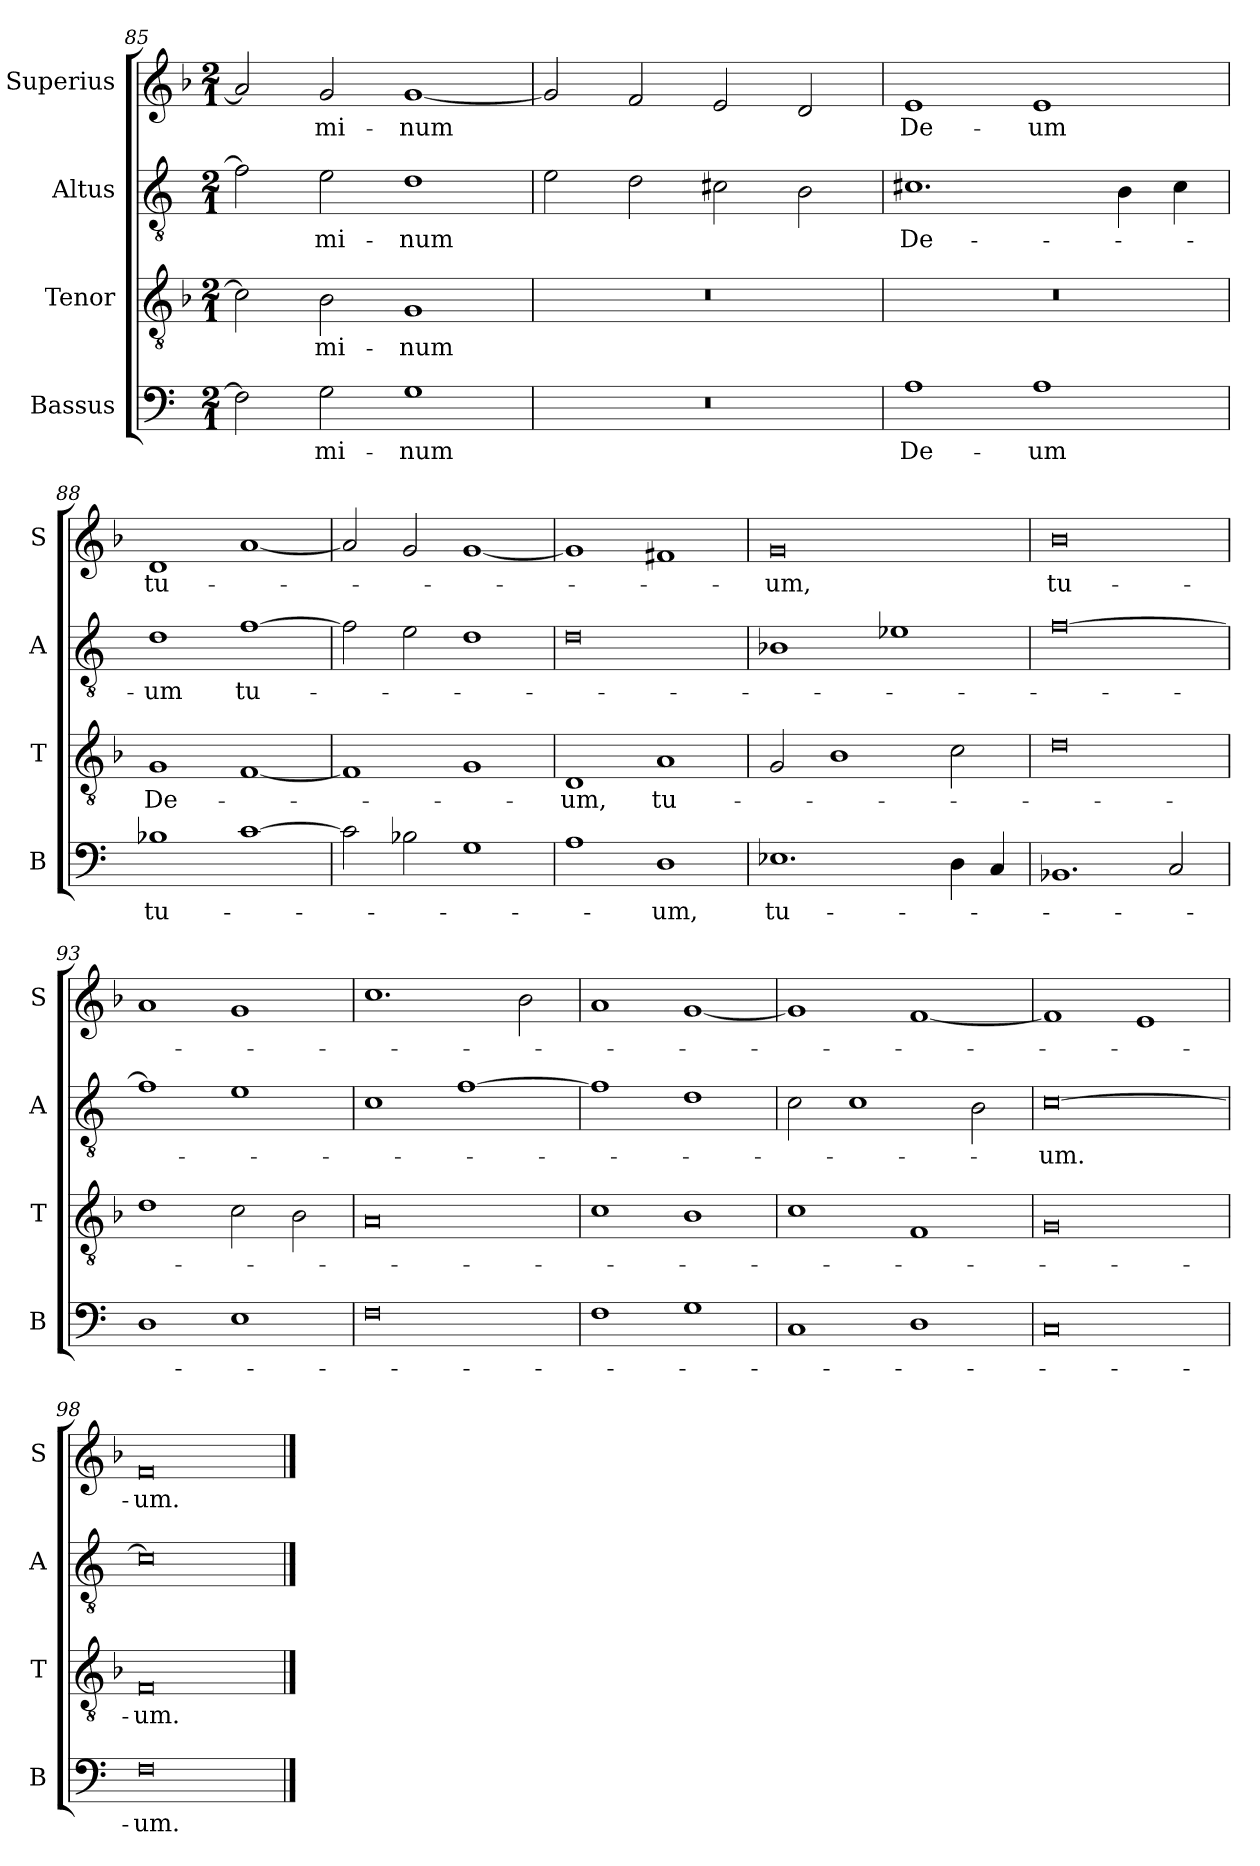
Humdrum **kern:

**kern	**text	**kern	**text	**kern	**text	**kern	**text
*part4	*part4	*part3	*part3	*part2	*part2	*part1	*part1
*staff4	*staff4	*staff3	*staff3	*staff2	*staff2	*staff1	*staff1
*I"Bassus	*	*I"Tenor	*	*I"Altus	*	*I"Superius	*
*I'B	*	*I'T	*	*I'A	*	*I'S	*
*clefF4	*	*clefGv2	*	*clefGv2	*	*clefG2	*
*k[]	*	*k[b-]	*	*k[]	*	*k[b-]	*
*M2/1	*	*M2/1	*	*M2/1	*	*M2/1	*
=85	=85	=85	=85	=85	=85	=85	=85
2F]	.	2c]	.	2f]	.	2a]	.
2G	-mi-	2B-	-mi-	2e	-mi-	2g	-mi-
1G	-num	1G	-num	1d	-num	[1g	-num
=86	=86	=86	=86	=86	=86	=86	=86
0r	.	0r	.	2e	.	2g]	.
.	.	.	.	2d	.	2f	.
.	.	.	.	2c#i	.	2e	.
.	.	.	.	2B	.	2d	.
=87	=87	=87	=87	=87	=87	=87	=87
1A	De-	0r	.	1.c#i	De-	1e	De-
1A	-um	.	.	.	.	1e	-um
.	.	.	.	4B	.	.	.
.	.	.	.	4c#i	.	.	.
=88	=88	=88	=88	=88	=88	=88	=88
1B-X	tu-	1G	De-	1d	-um	1d	tu-
[1c	.	[1F	.	[1f	tu-	[1a	.
=89	=89	=89	=89	=89	=89	=89	=89
2c]	.	1F]	.	2f]	.	2a]	.
2B-X	.	.	.	2e	.	2g	.
1G	.	1G	.	1d	.	[1g	.
=90	=90	=90	=90	=90	=90	=90	=90
1A	.	1D	-um,	0d	.	1g]	.
!	!	!	!LO:LY:i	!	!	!	!
1D	-um,	1A	tu-	.	.	1f#X	.
=91	=91	=91	=91	=91	=91	=91	=91
!	!LO:LY:i	!	!	!	!	!	!
1.E-X	tu-	2G	.	1B-X	.	0g	-um,
.	.	1B-	.	.	.	.	.
.	.	.	.	1e-X	.	.	.
4D	.	2c	.	.	.	.	.
4C	.	.	.	.	.	.	.
=92	=92	=92	=92	=92	=92	=92	=92
!	!	!	!	!	!	!	!LO:LY:i
1.BB-X	.	0d	.	[0f	.	0b-	tu-
2C	.	.	.	.	.	.	.
=93	=93	=93	=93	=93	=93	=93	=93
1D	.	1d	.	1f]	.	1a	.
1E	.	2c	.	1e	.	1g	.
.	.	2B-	.	.	.	.	.
=94	=94	=94	=94	=94	=94	=94	=94
0F	.	0A	.	1c	.	1.cc	.
.	.	.	.	[1f	.	.	.
.	.	.	.	.	.	2b-	.
=95	=95	=95	=95	=95	=95	=95	=95
1F	.	1c	.	1f]	.	1a	.
1G	.	1B-	.	1d	.	[1g	.
=96	=96	=96	=96	=96	=96	=96	=96
1C	.	1c	.	2c	.	1g]	.
.	.	.	.	1c	.	.	.
1D	.	1F	.	.	.	[1f	.
.	.	.	.	2B	.	.	.
=97	=97	=97	=97	=97	=97	=97	=97
0C	.	0G	.	[0c	um.	1f]	.
.	.	.	.	.	.	1e	.
=98	=98	=98	=98	=98	=98	=98	=98
!	!LO:LY:i	!	!LO:LY:i	!	!	!	!LO:LY:i
0F	um.	0F	um.	0c]	.	0f	um.
==	==	==	==	==	==	==	==
*-	*-	*-	*-	*-	*-	*-	*-
